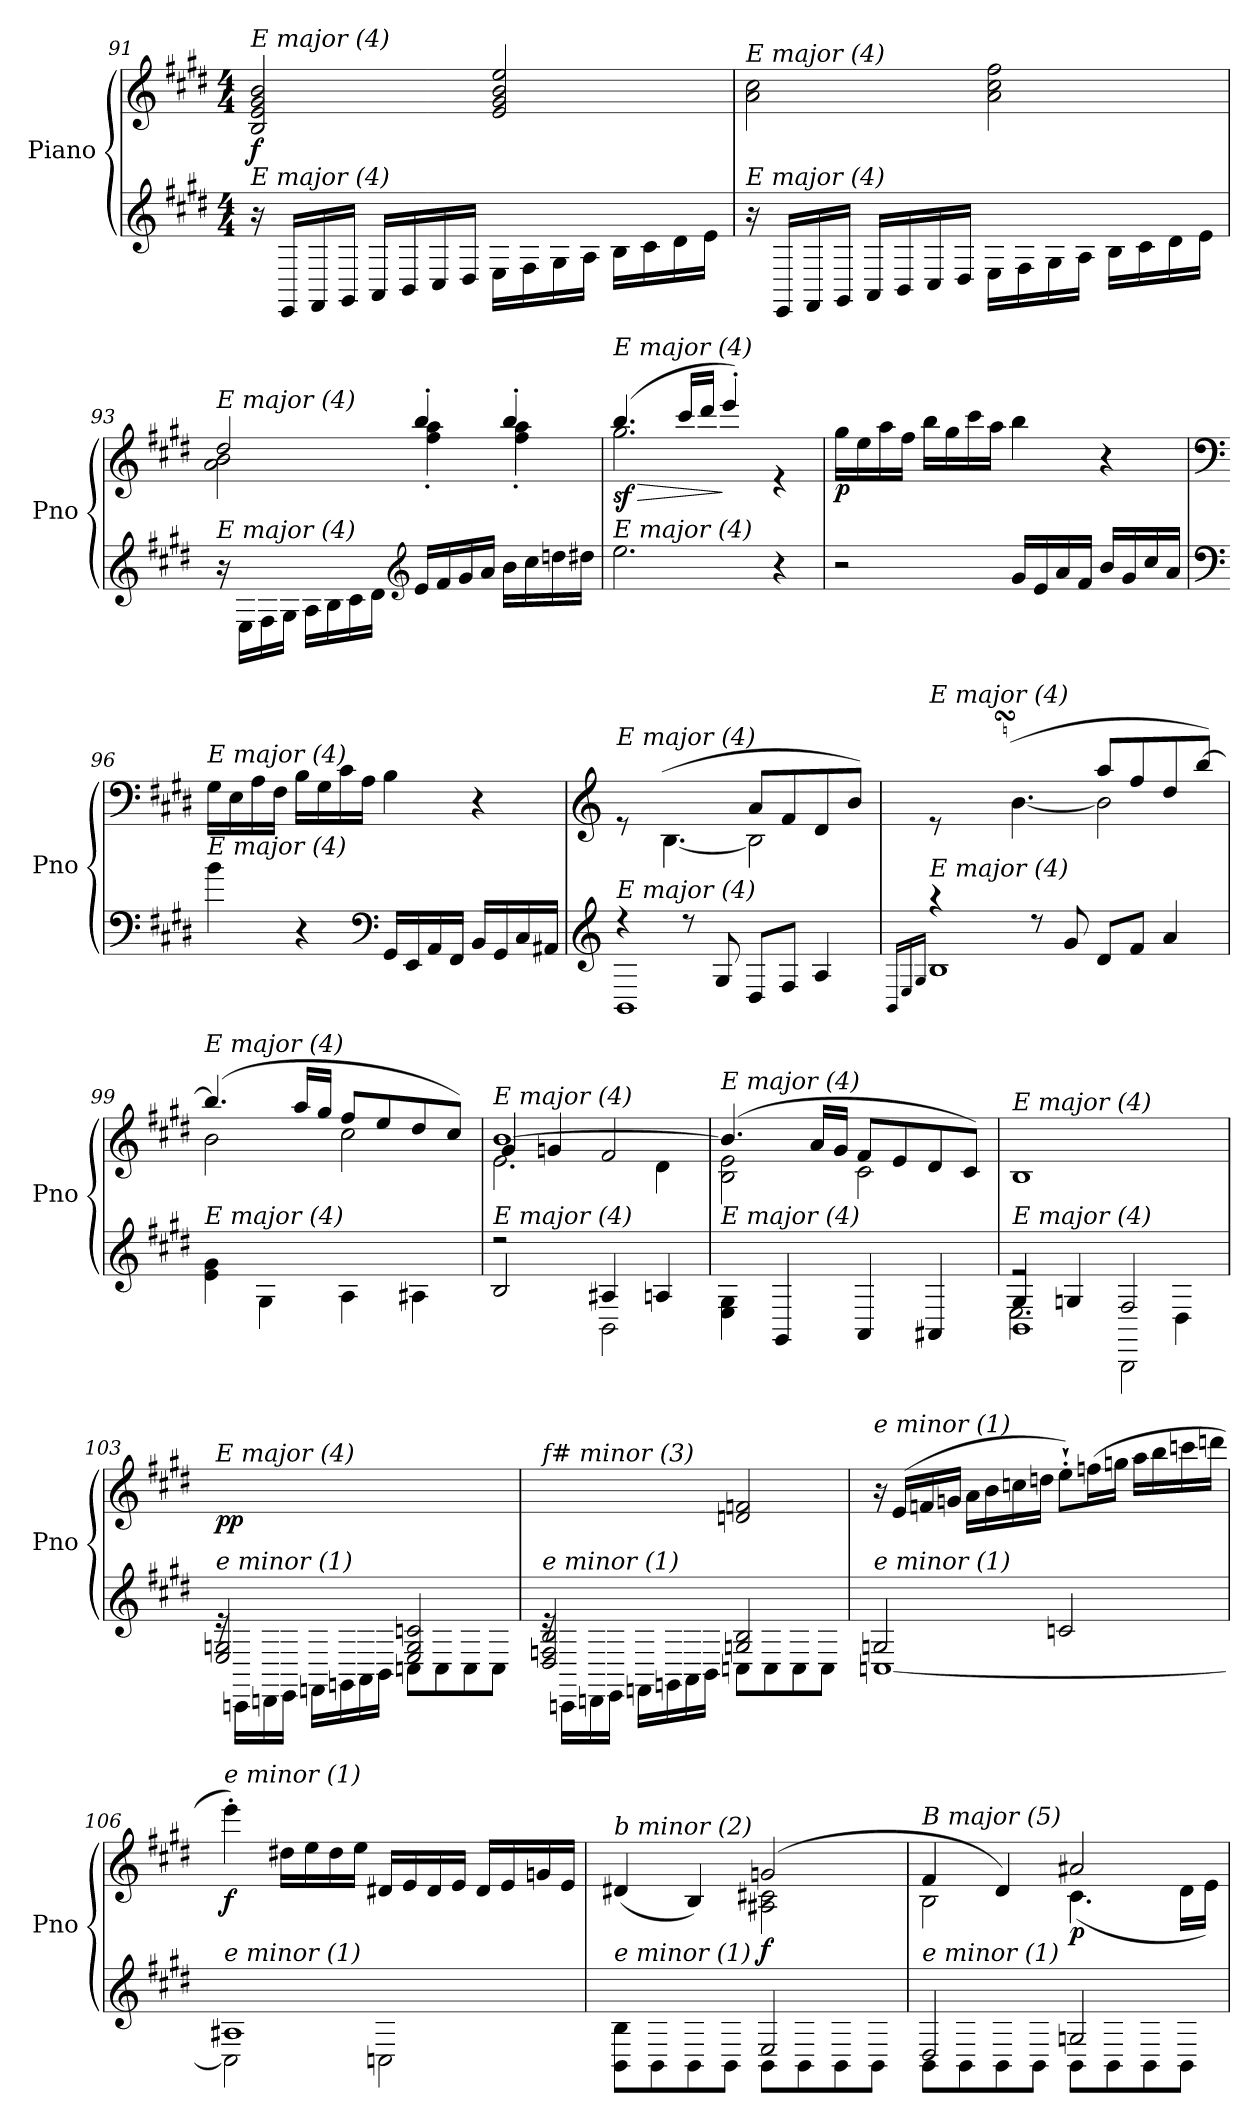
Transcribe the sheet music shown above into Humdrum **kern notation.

**kern	**kern	**dynam
*part1	*part1	*part1
*staff2	*staff1	*staff1/2
*I"Piano	*	*
*I'Pno	*	*
!!LO:LB:g=z
*clefG2	*clefG2	*
*k[f#c#g#d#]	*k[f#c#g#d#]	*
*M4/4	*M4/4	*
=91	=91	=91
!	!LO:TX:i:t=E major (4)	!
!LO:TX:i:t=E major (4)	!	!
!	!	!LO:DY:b
16r	2B/ 2e/ 2g#/ 2b/	f
16EE/LL	.	.
16FF#/	.	.
16GG#/JJ	.	.
16AA/LL	.	.
16BB/	.	.
16C#/	.	.
16D#/JJ	.	.
16E\LL	2e/ 2g#/ 2b/ 2ee/	.
16F#\	.	.
16G#\	.	.
16A\JJ	.	.
16B\LL	.	.
16c#\	.	.
16d#\	.	.
16e\JJ	.	.
=92	=92	=92
!	!LO:TX:i:t=E major (4)	!
!LO:TX:i:t=E major (4)	!	!
16r	2a\ 2cc#\	.
16EE/LL	.	.
16FF#/	.	.
16GG#/JJ	.	.
16AA/LL	.	.
16BB/	.	.
16C#/	.	.
16D#/JJ	.	.
16E\LL	2a\ 2cc#\ 2ff#\	.
16F#\	.	.
16G#\	.	.
16A\JJ	.	.
16B\LL	.	.
16c#\	.	.
16d#\	.	.
16e\JJ	.	.
=93	=93	=93
*	*^	*
!	!LO:TX:i:t=E major (4)	!	!
!LO:TX:i:t=E major (4)	!	!	!
16r	2dd#/	2a\ 2b\	.
16E\LL	.	.	.
16F#\	.	.	.
16G#\JJ	.	.	.
16A\LL	.	.	.
16B\	.	.	.
16c#\	.	.	.
16d#\JJ	.	.	.
*clefG2	*	*	*
16e/LL	4bb'/	4ff#\' 4aa\'	.
16f#/	.	.	.
16g#/	.	.	.
16a/JJ	.	.	.
16b\LL	4bb'/	4ff#\' 4aa\'	.
16cc#\	.	.	.
16ddn\	.	.	.
16dd#X\JJ	.	.	.
!!LO:LB:g=z	!!
=94	=94	=94	=94
*^	*	*	*
!	!	!LO:TX:i:t=E major (4)	!	!
!LO:TX:i:t=E major (4)	!	!	!	!
!	!	!	!	!LO:HP:b
!	!	!	!	!LO:DY:n=1:b
2.ryy	2.ee\	(4.bb/	2.gg#\	> sf
.	.	16ccc#/LL	.	.
.	.	16ddd#/JJ	.	.
.	.	4eee'/)	.	]
4ryy	4r	4re	4ryy	.
=95	=95	=95	=95	=95
!	!	!LO:TX:i:t=E major (4)	!	!
!LO:TX:i:t=E major (4)	!	!	!	!
!	!	!	!	!LO:DY:b
*v	*v	*	*	*
*	*v	*v	*
2r	16gg#\LL	p
.	16ee\	.
.	16aa\	.
.	16ff#\JJ	.
.	16bb\LL	.
.	16gg#\	.
.	16ccc#\	.
.	16aa\JJ	.
16g#/LL	4bb\	.
16e/	.	.
16a/	.	.
16f#/JJ	.	.
16b/LL	4r	.
16g#/	.	.
16cc#/	.	.
16a/JJ	.	.
=96	=96	=96
*clefF4	*clefF4	*
!	!LO:TX:i:t=E major (4)	!
!LO:TX:i:t=E major (4)	!	!
4b\	16G#\LL	.
.	16E\	.
.	16A\	.
.	16F#\JJ	.
4r	16B\LL	.
.	16G#\	.
.	16c#\	.
.	16A\JJ	.
*clefF4	*	*
16GG#/LL	4B\	.
16EE/	.	.
16AA/	.	.
16FF#/JJ	.	.
16BB/LL	4r	.
16GG#/	.	.
16C#/	.	.
16AA#X/JJ	.	.
=97	=97	=97
*clefG2	*clefG2	*
*^	*^	*
*	*^	*	*	*
!	!	!	!LO:TX:i:t=E major (4)	!	!
!LO:TX:i:t=E major (4)	!	!	!	!	!
8ryy	4rdd	1BB	8re	8ryy	.
2..ryy	.	.	(8B/Lyy	[4.B\	.
.	8rdd	.	8g#/	.	.
.	8G#/	.	8e/J	.	.
.	8D#/L	.	8a/L	2B\]	.
.	8F#/J	.	8f#/	.	.
.	4A/	.	8d#/	.	.
.	.	.	8b/J)	.	.
*	*	*	*v	*v	*
!!LO:LB:g=z
=98	=98	=98	=98	=98
*	*	*^	*	*
.	.	.	16qBB/LL	.	.
.	.	.	16qE/	.	.
.	.	.	16qG#/JJ	.	.
*	*	*	*	*^	*
*	*	*	*	*	*^	*
*	*	*	*	*	*	*Xtuplet	*
!	!	!	!	!LO:TX:i:t=E major (4)	!	!	!
!LO:TX:i:t=E major (4)	!	!	!	!	!	!	!
8ryy	8ryy	4raa	1B	8re	8ryy	24cc#!yy	.
.	.	.	.	.	.	24b!yy	.
.	.	.	.	.	.	24a#X!yy	.
2..ryy	2..ryy	.	.	(>8bsSSS/Lyy	[4.b\	2..ryy	.
.	.	8rdd	.	8gg#/	.	.	.
.	.	8g#/	.	8ee/J	.	.	.
.	.	8d#/L	.	8aa/L	2b\]	.	.
.	.	8f#/J	.	8ff#/	.	.	.
.	.	4a/	.	8dd#/	.	.	.
.	.	.	.	[8bb/J)	.	.	.
*v	*v	*v	*v	*	*	*	*
*	*	*v	*v	*
=99	=99	=99	=99
!	!LO:TX:i:t=E major (4)	!	!
!LO:TX:i:t=E major (4)	!	!	!
4e\ 4g#\	(4.bb/]	2b\	.
4G#\	.	.	.
.	16aa/LL	.	.
.	16gg#/JJ	.	.
4A\	8ff#/L	2cc#\	.
.	8ee/	.	.
4A#X\	8dd#/	.	.
.	8cc#/J)	.	.
=100	=100	=100	=100
*^	*	*^	*
!	!	!LO:TX:i:t=E major (4)	!	!	!
!LO:TX:i:t=E major (4)	!	!	!	!	!
2B/	2rdd	[1b	2.e\	4g#/	.
.	.	.	.	4gn/	.
4A#X/	2BB\	.	.	2f#/	.
4An/	.	.	4d#\	.	.
*v	*v	*	*	*	*
*	*	*v	*v	*
=101	=101	=101	=101
!	!LO:TX:i:t=E major (4)	!	!
!LO:TX:i:t=E major (4)	!	!	!
4E\ 4G#\	(4.b/]	2B\ 2e\	.
4GG#/	.	.	.
.	16a/LL	.	.
.	16g#/JJ	.	.
4AA/	8f#/L	2c#\	.
.	8e/	.	.
4AA#X/	8d#/	.	.
.	8c#/J)	.	.
*	*v	*v	*
=102	=102	=102
*^	*	*
*	*^	*	*
*	*	*^	*	*
!	!	!	!	!LO:TX:i:t=E major (4)	!
!LO:TX:i:t=E major (4)	!	!	!	!	!
4G#/	1BB	2.E\	2re	1B	.
4Gn/	.	.	.	.	.
2F#/	.	.	2BBB\	.	.
.	.	4D#\	.	.	.
*	*	*v	*v	*	*
!!LO:PB:g=z
=103	=103	=103	=103	=103
!	!	!	!LO:TX:i:t=E major (4)	!
!LO:TX:i:t=e minor (1)	!	!	!	!
!	!	!	!	!LO:DY:b
*	*v	*v	*	*
2E/ 2Gn/	16re	1ryy	pp
.	16CCn\LL	.	.
.	16DDn\	.	.
.	16EE\JJ	.	.
.	16FFn\LL	.	.
.	16GGn\	.	.
.	16AA\	.	.
.	16BB\JJ	.	.
2E/ 2G/ 2cn/	8Cn\L	.	.
.	8C\	.	.
.	8C\	.	.
.	8C\J	.	.
=104	=104	=104	=104
*	*^	*^	*
!	!	!	!LO:TX:i:t=f# minor (3)	!	!
!LO:TX:i:t=e minor (1)	!	!	!	!	!
2D#/ 2Fn/ 2B/	2ryy	16re	2ryy	2ryy	.
.	.	16CCn\LL	.	.	.
.	.	16DDn\	.	.	.
.	.	16EE\JJ	.	.	.
.	.	16FFn\LL	.	.	.
.	.	16GGn\	.	.	.
.	.	16AA\	.	.	.
.	.	16BB\JJ	.	.	.
2ryy	2Gn/ 2B/	8Cn\L	2dn/ 2fn/	2ryy	.
.	.	8C\	.	.	.
.	.	8C\	.	.	.
.	.	8C\J	.	.	.
*	*	*	*v	*v	*
=105	=105	=105	=105	=105
!	!	!	!LO:TX:i:t=e minor (1)	!
!LO:TX:i:t=e minor (1)	!	!	!	!
*	*v	*v	*	*
2Gn/	[1Cn	16r	.
!	!	!	!LO:DY:b
.	.	(16e/LL	other-dynamics
.	.	16fn/	.
.	.	16gn/JJ	.
.	.	16a\LL	.
.	.	16b\	.
.	.	16ccn\	.
.	.	16ddn\JJ	.
2cn/	.	8ee`'\L)	.
.	.	(16ffn\L	.
.	.	16ggn\JJ	.
.	.	16aa\LL	.
.	.	16bb\	.
.	.	16cccn\	.
.	.	16dddn\JJ	.
!!LO:LB:g=z
=106	=106	=106	=106
!	!	!LO:TX:i:t=e minor (1)	!
!LO:TX:i:t=e minor (1)	!	!	!
!	!	!	!LO:DY:b
1A#X	2C\]	4eee'\)	f
.	.	16dd#X\LL	.
.	.	16ee\	.
.	.	16dd#\	.
.	.	16ee\JJ	.
.	2Cn\	16d#X/LL	.
.	.	16e/	.
.	.	16d#/	.
.	.	16e/JJ	.
.	.	16d#/LL	.
.	.	16e/	.
.	.	16gn/	.
.	.	16e/JJ	.
=107	=107	=107	=107
*	*^	*^	*
*	*	*	*	*^	*
!	!	!	!LO:TX:i:t=b minor (2)	!	!	!
!LO:TX:i:t=e minor (1)	!	!	!	!	!	!
2ryy	8BB\ 8B\L	2ryy	(4d#X/	2ryy	2ryy	.
.	8BB\	.	.	.	.	.
.	8BB\	.	4B/)	.	.	.
.	8BB\J	.	.	.	.	.
!	!	!	!	!	!	!LO:DY:b
2ryy	8BB\L	2E/	(2gn/	2A#X\ 2c#X\	2ryy	f
.	8BB\	.	.	.	.	.
.	8BB\	.	.	.	.	.
.	8BB\J	.	.	.	.	.
*	*v	*v	*	*	*	*
*	*	*	*v	*v	*
=108	=108	=108	=108	=108
!	!	!LO:TX:i:t=B major (5)	!	!
!LO:TX:i:t=e minor (1)	!	!	!	!
2D#/	8BB\L	4f#/	2B\	.
.	8BB\	.	.	.
.	8BB\	4d#/)	.	.
.	8BB\J	.	.	.
!	!	!	!	!LO:DY:b
2Gn/	8BB\L	2a#X/	(4.c#\	p
.	8BB\	.	.	.
.	8BB\	.	.	.
.	8BB\J	.	16d#\LL	.
.	.	.	16e\JJ)	.
*v	*v	*	*	*
*	*v	*v	*
=	=	=
*-	*-	*-
